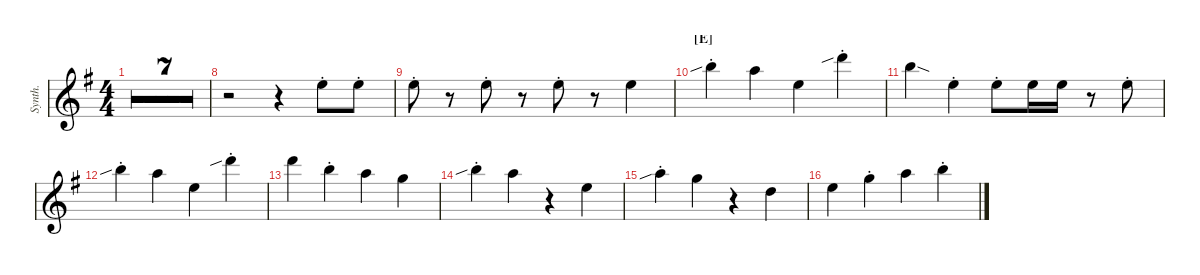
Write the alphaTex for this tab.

\hideDynamics
\bracketExtendMode nobrackets
\multiBarRest
\otherSystemsTrackNameOrientation horizontal
\track ("Synth." "Synth.") {defaultSystemsLayout 4 multiBarRest instrument pad2warm}
\staff {score}
\tuning (E4 B3 G3 D3 A2 E2)
\ts (4 4)
\tempo 220
\clef g2
\scale
0.953842
\ks g
r.1{dy f beam Down} |
\scale
0.953842 r.1{beam Down} |
\scale
0.953842 r.1{beam Down} |
\scale
0.953842 r.1{beam Down} |
\scale
0.953842 r.1{beam Down} |
\scale
0.953842 r.1{beam Down} |
\scale
0.953842 r.1{beam Down} |
\scale
1.04265 r.2{beam Down} r.4{beam Down} 12.1{st acc forcenatural}.8{dy mf beam Down} 12.1{st acc forcenatural}.8{beam Down} |
\scale
0.957353 12.1{st acc forcenatural}.8{beam Down} r.8{beam Down} 12.1{st acc forcenatural}.8{beam Down} r.8{beam Down} 12.1{st acc forcenatural}.8{beam Down} r.8{beam Down} 12.1{acc forcenatural}.4{beam Down} |
\section ("E" "")
\scale
1.12149 19.1{sib st acc forcenatural}.4{dy f beam Down} 17.1{acc forcenatural}.4{beam Down} 12.1{acc forcenatural}.4{beam Down} 22.1{sib st acc forcenatural}.4{beam Down} |
\scale
0.962199 19.1{sod acc forcenatural}.4{beam Down} 12.1{st acc forcenatural}.4{beam Down} 12.1{st acc forcenatural}.8{beam Down} 12.1{acc forcenatural}.16{beam Down} 12.1{acc forcenatural}.16{beam Down beam split} r.8{beam Down beam split} 12.1{st acc forcenatural}.8{beam Down} |
\scale
0.970327 19.1{sib st acc forcenatural}.4{beam Down} 17.1{acc forcenatural}.4{beam Down} 12.1{acc forcenatural}.4{beam Down} 22.1{sib st acc forcenatural}.4{beam Down} |
\scale
0.945985 22.1{acc forcenatural}.4{beam Down} 19.1{st acc forcenatural}.4{beam Down} 17.1{acc forcenatural}.4{beam Down} 15.1{acc forcenatural}.4{beam Down} |
\scale
1.12079 19.1{sib st acc forcenatural}.4{beam Down} 17.1{acc forcenatural}.4{beam Down} r.4{beam Down} 12.1{acc forcenatural}.4{beam Down} |
\scale
0.960498 17.1{sib st acc forcenatural}.4{beam Down} 15.1{acc forcenatural}.4{beam Down} r.4{beam Down} 10.1{acc forcenatural}.4{beam Down} |
\scale
0.975711 12.1{acc forcenatural}.4{beam Down} 15.1{st acc forcenatural}.4{beam Down} 17.1{acc forcenatural}.4{beam Down} 19.1{st acc forcenatural}.4{beam Down}
